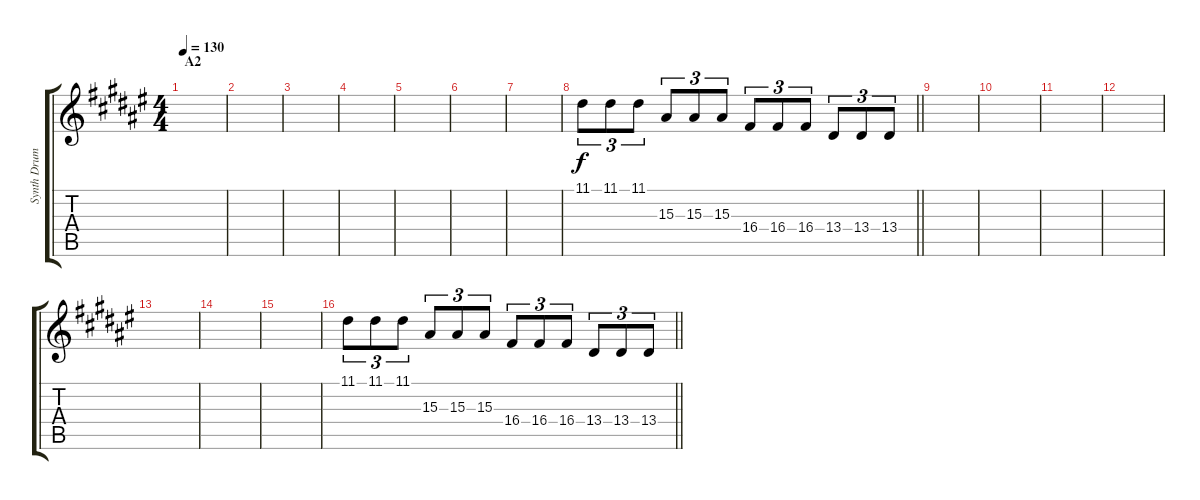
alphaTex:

\track ("Synth Drum" "Synth Drum") {instrument synthdrum}
\staff {score tabs}
\tuning (E4 B3 G3 D3 A2 E2) {hide}
\ts (4 4)
\section ("" "A2")
\tempo 130
\clef g2
\ks d#minor
|
|
|
|
|
|
|
\barLineRight lightlight
11.1.8{tu (3 2) balance 0} 11.1.8{tu (3 2) balance 16} 11.1.8{tu (3 2) balance 0} 15.3.8{tu (3 2) balance 16} 15.3.8{tu (3 2) balance 0} 15.3.8{tu (3 2) balance 16} 16.4.8{tu (3 2) balance 0} 16.4.8{tu (3 2) balance 0} 16.4.8{tu (3 2) balance 16} 13.4.8{tu (3 2) balance 0} 13.4.8{tu (3 2) balance 16} 13.4.8{tu (3 2)} |
|
|
|
|
|
|
|
\barLineRight lightlight
11.1.8{tu (3 2) balance 0} 11.1.8{tu (3 2) balance 16} 11.1.8{tu (3 2) balance 0} 15.3.8{tu (3 2) balance 16} 15.3.8{tu (3 2) balance 0} 15.3.8{tu (3 2) balance 16} 16.4.8{tu (3 2) balance 0} 16.4.8{tu (3 2) balance 0} 16.4.8{tu (3 2) balance 16} 13.4.8{tu (3 2) balance 0} 13.4.8{tu (3 2) balance 16} 13.4.8{tu (3 2)}
